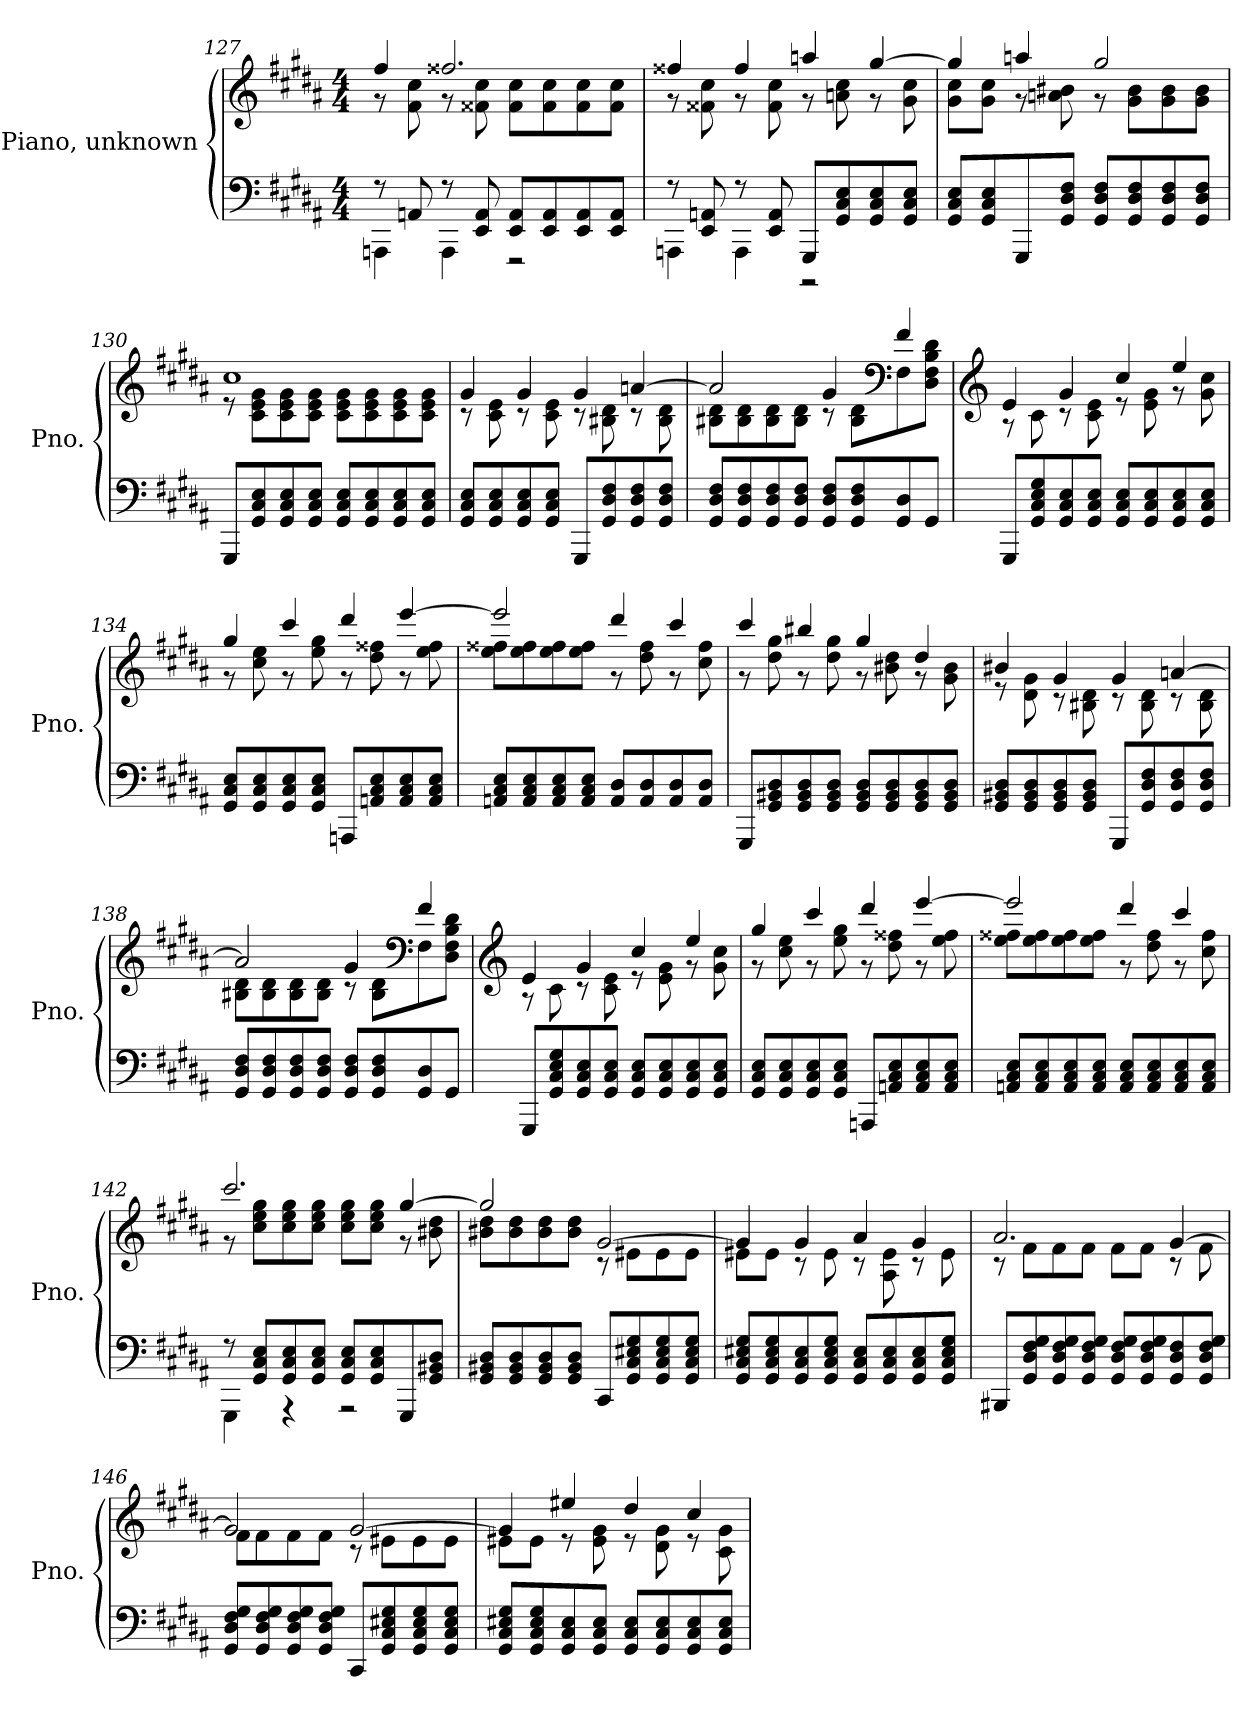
**kern	**kern
*part1	*part1
*staff2	*staff1
*I"Piano, unknown	*
*I'Pno.	*
!!LO:LB:g=z
*clefF4	*clefG2
*k[f#c#g#d#a#]	*k[f#c#g#d#a#]
*M4/4	*M4/4
=127	=127
*^	*^
8r	4AAAn\	4ff#/	8r
8AAn/	.	.	8f#\ 8cc#\
8r	4AAA\	2.ff##X/	8r
8EE/ 8AA/	.	.	8f##X\ 8cc#\
8EE/ 8AA/L	2r	.	8f##\ 8cc#\L
8EE/ 8AA/	.	.	8f##\ 8cc#\
8EE/ 8AA/	.	.	8f##\ 8cc#\
8EE/ 8AA/J	.	.	8f##\ 8cc#\J
=128	=128	=128	=128
8r	4AAAn\	4ff##X/	8r
8EE/ 8AAn/	.	.	8f##X\ 8cc#\
8r	4AAA\	4ff##/	8r
8EE/ 8AA/	.	.	8f##\ 8cc#\
8GGG#/L	2r	4aan/	8r
8GG#/ 8C#/ 8E/	.	.	8an\ 8cc#\
8GG#/ 8C#/ 8E/	.	[4gg#/	8r
8GG#/ 8C#/ 8E/J	.	.	8g#\ 8cc#\
*v	*v	*	*
=129	=129	=129
8GG#/ 8C#/ 8E/L	4gg#/]	8g#\ 8cc#\L
8GG#/ 8C#/ 8E/	.	8g#\ 8cc#\J
8GGG#/	4aan/	8r
8GG#/ 8D#/ 8F#/J	.	8an\ 8b#X\
8GG#/ 8D#/ 8F#/L	2gg#/	8r
8GG#/ 8D#/ 8F#/	.	8g#\ 8b#\L
8GG#/ 8D#/ 8F#/	.	8g#\ 8b#\
8GG#/ 8D#/ 8F#/J	.	8g#\ 8b#\J
!!LO:LB:g=z	!!
=130	=130	=130
8GGG#/L	1cc#	8r
8GG#/ 8C#/ 8E/	.	8c#\ 8e\ 8g#\L
8GG#/ 8C#/ 8E/	.	8c#\ 8e\ 8g#\
8GG#/ 8C#/ 8E/J	.	8c#\ 8e\ 8g#\J
8GG#/ 8C#/ 8E/L	.	8c#\ 8e\ 8g#\L
8GG#/ 8C#/ 8E/	.	8c#\ 8e\ 8g#\
8GG#/ 8C#/ 8E/	.	8c#\ 8e\ 8g#\
8GG#/ 8C#/ 8E/J	.	8c#\ 8e\ 8g#\J
=131	=131	=131
8GG#/ 8C#/ 8E/L	4g#/	8r
8GG#/ 8C#/ 8E/	.	8c#\ 8e\
8GG#/ 8C#/ 8E/	4g#/	8r
8GG#/ 8C#/ 8E/J	.	8c#\ 8e\
8GGG#/L	4g#/	8r
8GG#/ 8D#/ 8F#/	.	8B#X\ 8d#\
8GG#/ 8D#/ 8F#/	[4an/	8r
8GG#/ 8D#/ 8F#/J	.	8B#\ 8d#\
=132	=132	=132
8GG#/ 8D#/ 8F#/L	2a/]	8B#X\ 8d#\L
8GG#/ 8D#/ 8F#/	.	8B#\ 8d#\
8GG#/ 8D#/ 8F#/	.	8B#\ 8d#\
8GG#/ 8D#/ 8F#/J	.	8B#\ 8d#\J
8GG#/ 8D#/ 8F#/L	4g#/	8r
8GG#/ 8D#/ 8F#/	.	8B#\ 8d#\L
*	*clefF4	*
8GG#/ 8D#/	4f#/	8F#\
8GG#/J	.	8D#\ 8F#\ 8B#\ 8d#\J
=133	=133	=133
*	*clefG2	*
8GGG#/L	4e/	8r
8GG#/ 8C#/ 8E/ 8G#/	.	8c#\
8GG#/ 8C#/ 8E/	4g#/	8r
8GG#/ 8C#/ 8E/J	.	8c#\ 8e\
8GG#/ 8C#/ 8E/L	4cc#/	8r
8GG#/ 8C#/ 8E/	.	8e\ 8g#\
8GG#/ 8C#/ 8E/	4ee/	8r
8GG#/ 8C#/ 8E/J	.	8g#\ 8cc#\
!!LO:LB:g=z	!!
=134	=134	=134
8GG#/ 8C#/ 8E/L	4gg#/	8r
8GG#/ 8C#/ 8E/	.	8cc#\ 8ee\
8GG#/ 8C#/ 8E/	4ccc#/	8r
8GG#/ 8C#/ 8E/J	.	8ee\ 8gg#\
8AAAn/L	4ddd#/	8r
8AAn/ 8C#/ 8E/	.	8dd#\ 8ff##X\
8AA/ 8C#/ 8E/	[4eee/	8r
8AA/ 8C#/ 8E/J	.	8ee\ 8ff##\
=135	=135	=135
8AAn/ 8C#/ 8E/L	2eee/]	8ee\ 8ff##X\L
8AA/ 8C#/ 8E/	.	8ee\ 8ff##\
8AA/ 8C#/ 8E/	.	8ee\ 8ff##\
8AA/ 8C#/ 8E/J	.	8ee\ 8ff##\J
8AA/ 8D#/L	4ddd#/	8r
8AA/ 8D#/	.	8dd#\ 8ff##\
8AA/ 8D#/	4ccc#/	8r
8AA/ 8D#/J	.	8cc#\ 8ff##\
=136	=136	=136
8GGG#/L	4ccc#/	8r
8GG#/ 8BB#X/ 8D#/	.	8dd#\ 8gg#\
8GG#/ 8BB#/ 8D#/	4bb#X/	8r
8GG#/ 8BB#/ 8D#/J	.	8dd#\ 8gg#\
8GG#/ 8BB#/ 8D#/L	4gg#/	8r
8GG#/ 8BB#/ 8D#/	.	8b#X\ 8dd#\
8GG#/ 8BB#/ 8D#/	4dd#/	8r
8GG#/ 8BB#/ 8D#/J	.	8g#\ 8b#\
!!LO:LB:g=z	!!
=137	=137	=137
8GG#/ 8BB#X/ 8D#/L	4b#X/	8r
8GG#/ 8BB#/ 8D#/	.	8d#\ 8g#\
8GG#/ 8BB#/ 8D#/	4g#/	8r
8GG#/ 8BB#/ 8D#/J	.	8B#X\ 8d#\
8GGG#/L	4g#/	8r
8GG#/ 8D#/ 8F#/	.	8B#\ 8d#\
8GG#/ 8D#/ 8F#/	[4an/	8r
8GG#/ 8D#/ 8F#/J	.	8B#\ 8d#\
=138	=138	=138
8GG#/ 8D#/ 8F#/L	2a/]	8B#X\ 8d#\L
8GG#/ 8D#/ 8F#/	.	8B#\ 8d#\
8GG#/ 8D#/ 8F#/	.	8B#\ 8d#\
8GG#/ 8D#/ 8F#/J	.	8B#\ 8d#\J
8GG#/ 8D#/ 8F#/L	4g#/	8r
8GG#/ 8D#/ 8F#/	.	8B#\ 8d#\L
*	*clefF4	*
8GG#/ 8D#/	4f#/	8F#\
8GG#/J	.	8D#\ 8F#\ 8B#\ 8d#\J
=139	=139	=139
*	*clefG2	*
8GGG#/L	4e/	8r
8GG#/ 8C#/ 8E/ 8G#/	.	8c#\
8GG#/ 8C#/ 8E/	4g#/	8r
8GG#/ 8C#/ 8E/J	.	8c#\ 8e\
8GG#/ 8C#/ 8E/L	4cc#/	8r
8GG#/ 8C#/ 8E/	.	8e\ 8g#\
8GG#/ 8C#/ 8E/	4ee/	8r
8GG#/ 8C#/ 8E/J	.	8g#\ 8cc#\
=140	=140	=140
8GG#/ 8C#/ 8E/L	4gg#/	8r
8GG#/ 8C#/ 8E/	.	8cc#\ 8ee\
8GG#/ 8C#/ 8E/	4ccc#/	8r
8GG#/ 8C#/ 8E/J	.	8ee\ 8gg#\
8AAAn/L	4ddd#/	8r
8AAn/ 8C#/ 8E/	.	8dd#\ 8ff##X\
8AA/ 8C#/ 8E/	[4eee/	8r
8AA/ 8C#/ 8E/J	.	8ee\ 8ff##\
!!LO:LB:g=z	!!
=141	=141	=141
8AAn/ 8C#/ 8E/L	2eee/]	8ee\ 8ff##X\L
8AA/ 8C#/ 8E/	.	8ee\ 8ff##\
8AA/ 8C#/ 8E/	.	8ee\ 8ff##\
8AA/ 8C#/ 8E/J	.	8ee\ 8ff##\J
8AA/ 8C#/ 8E/L	4ddd#/	8r
8AA/ 8C#/ 8E/	.	8dd#\ 8ff##\
8AA/ 8C#/ 8E/	4ccc#/	8r
8AA/ 8C#/ 8E/J	.	8cc#\ 8ff##\
=142	=142	=142
*^	*	*
8r	4GGG#\	2.ccc#/	8r
8GG#/ 8C#/ 8E/L	.	.	8cc#\ 8ee\ 8gg#\L
8GG#/ 8C#/ 8E/	4r	.	8cc#\ 8ee\ 8gg#\
8GG#/ 8C#/ 8E/J	.	.	8cc#\ 8ee\ 8gg#\J
8GG#/ 8C#/ 8E/L	2r	.	8cc#\ 8ee\ 8gg#\L
8GG#/ 8C#/ 8E/	.	.	8cc#\ 8ee\ 8gg#\J
8GGG#/	.	[4gg#/	8r
8GG#/ 8BB#X/ 8D#/J	.	.	8b#X\ 8dd#\
*v	*v	*	*
=143	=143	=143
8GG#/ 8BB#X/ 8D#/L	2gg#/]	8b#X\ 8dd#\L
8GG#/ 8BB#/ 8D#/	.	8b#\ 8dd#\
8GG#/ 8BB#/ 8D#/	.	8b#\ 8dd#\
8GG#/ 8BB#/ 8D#/J	.	8b#\ 8dd#\J
8CC#/L	[2g#/	8r
8GG#/ 8C#/ 8E#X/ 8G#/	.	8e#X\L
8GG#/ 8C#/ 8E#/ 8G#/	.	8e#\
8GG#/ 8C#/ 8E#/ 8G#/J	.	8e#\J
=144	=144	=144
8GG#/ 8C#/ 8E#X/ 8G#/L	4g#/]	8e#X\L
8GG#/ 8C#/ 8E#/ 8G#/	.	8e#\J
8GG#/ 8C#/ 8E#/	4g#/	8r
8GG#/ 8C#/ 8E#/ 8G#/J	.	8e#\
8GG#/ 8C#/ 8E#/L	4a#/	8r
8GG#/ 8C#/ 8E#/	.	8A#\ 8e#\
8GG#/ 8C#/ 8E#/	4g#/	8r
8GG#/ 8C#/ 8E#/ 8G#/J	.	8e#\
!!LO:PB:g=z	!!
=145	=145	=145
8BBB#X/L	2.a#/	8r
8GG#/ 8D#/ 8F#/ 8G#/	.	8f#\L
8GG#/ 8D#/ 8F#/ 8G#/	.	8f#\
8GG#/ 8D#/ 8F#/ 8G#/J	.	8f#\J
8GG#/ 8D#/ 8F#/ 8G#/L	.	8f#\L
8GG#/ 8D#/ 8F#/ 8G#/	.	8f#\J
8GG#/ 8D#/ 8F#/	[4g#/	8r
8GG#/ 8D#/ 8F#/ 8G#/J	.	8f#\
=146	=146	=146
8GG#/ 8D#/ 8F#/ 8G#/L	2g#/]	8f#\L
8GG#/ 8D#/ 8F#/ 8G#/	.	8f#\
8GG#/ 8D#/ 8F#/ 8G#/	.	8f#\
8GG#/ 8D#/ 8F#/ 8G#/J	.	8f#\J
8CC#/L	[2g#/	8r
8GG#/ 8C#/ 8E#X/ 8G#/	.	8e#X\L
8GG#/ 8C#/ 8E#/ 8G#/	.	8e#\
8GG#/ 8C#/ 8E#/ 8G#/J	.	8e#\J
=147	=147	=147
8GG#/ 8C#/ 8E#X/ 8G#/L	4g#/]	8e#X\L
8GG#/ 8C#/ 8E#/ 8G#/	.	8e#\J
8GG#/ 8C#/ 8E#/	4ee#X/	8r
8GG#/ 8C#/ 8E#/J	.	8e#\ 8g#\
8GG#/ 8C#/ 8E#/L	4dd#/	8r
8GG#/ 8C#/ 8E#/	.	8d#\ 8g#\
8GG#/ 8C#/ 8E#/	4cc#/	8r
8GG#/ 8C#/ 8E#/J	.	8c#\ 8g#\
*	*v	*v
=	=
*-	*-
